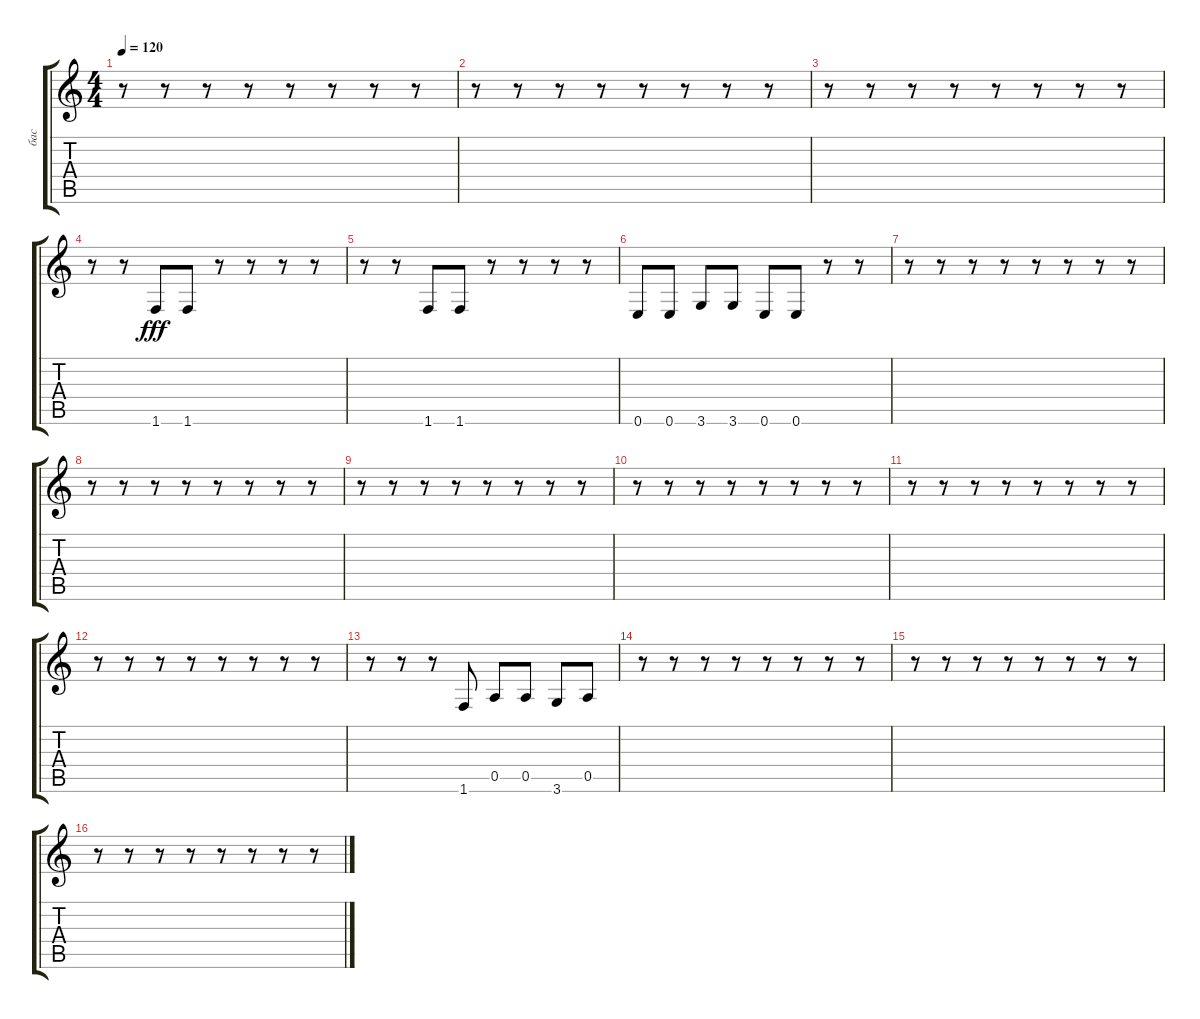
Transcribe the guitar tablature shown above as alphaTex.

\track ("бас" "бас") {instrument electricbasspick}
\staff {score tabs}
\tuning (E4 B3 G3 D3 A2 E2) {hide}
\ts (4 4)
\tempo 120
\clef g2
\ks c
r.8{dy fff} r.8 r.8 r.8 r.8 r.8 r.8 r.8 |
r.8 r.8 r.8 r.8 r.8 r.8 r.8 r.8 |
r.8 r.8 r.8 r.8 r.8 r.8 r.8 r.8 |
r.8 r.8 1.6.8 1.6.8 r.8 r.8 r.8 r.8 |
r.8 r.8 1.6.8 1.6.8 r.8 r.8 r.8 r.8 |
0.6.8 0.6.8 3.6.8 3.6.8 0.6.8 0.6.8 r.8 r.8 |
r.8 r.8 r.8 r.8 r.8 r.8 r.8 r.8 |
r.8 r.8 r.8 r.8 r.8 r.8 r.8 r.8 |
r.8 r.8 r.8 r.8 r.8 r.8 r.8 r.8 |
r.8 r.8 r.8 r.8 r.8 r.8 r.8 r.8 |
r.8 r.8 r.8 r.8 r.8 r.8 r.8 r.8 |
r.8 r.8 r.8 r.8 r.8 r.8 r.8 r.8 |
r.8 r.8 r.8 1.6.8 0.5.8 0.5.8 3.6.8 0.5.8 |
r.8 r.8 r.8 r.8 r.8 r.8 r.8 r.8 |
r.8 r.8 r.8 r.8 r.8 r.8 r.8 r.8 |
r.8 r.8 r.8 r.8 r.8 r.8 r.8 r.8
